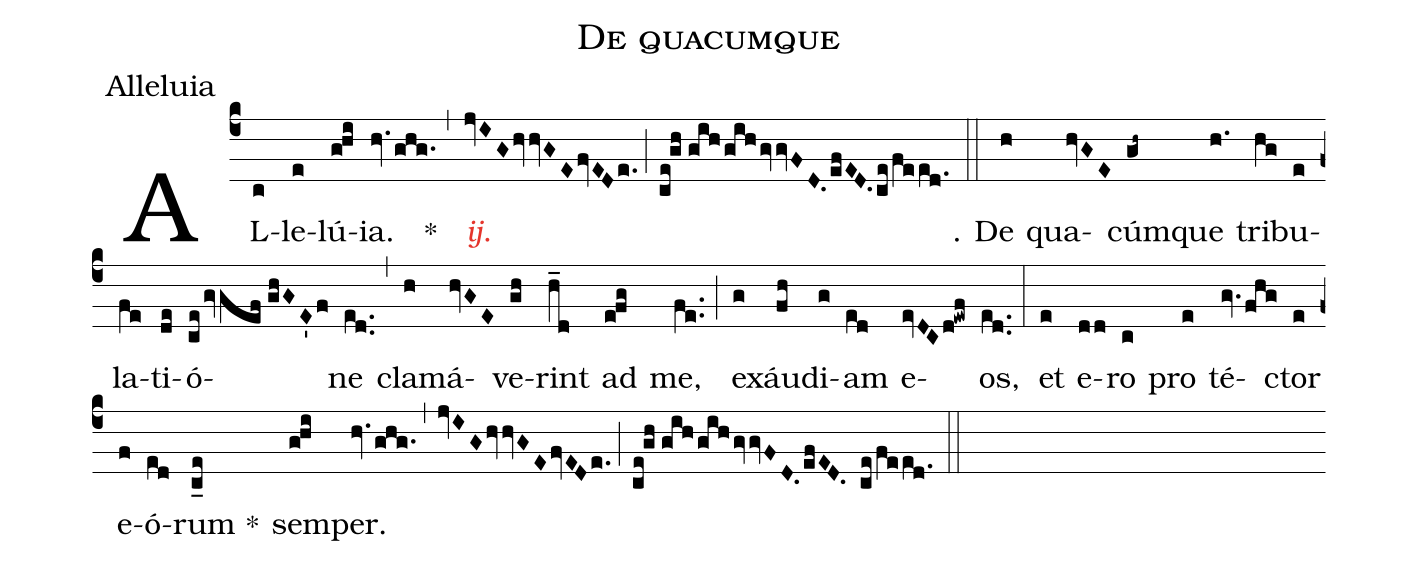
name:De quacumque;
office-part:Alleluia;
%%
(c4) AL(c)le(e)lú(g!hi)ia.(hv.ghg.) *(,)
<c><i>ij</i>.</c>(jvIGhvvGEfvEDe.;ce!gh//gih/gihgvvFD.efED.ce/feed.) (::)

℣. De(h) qua(hvGE)cúm(gh~)que(h.) tri(hg)bu(e)la(fe)ti(de)ó(cegvgef//ghGE'f)ne(ed..) (,)
cla(h)má(hvGE)ve(gh)rint(h_d) ad(e!fg) me,(fe..) (;)
ex(g)áu(fh)di(g)am(ed) e(evDCd!ewf)os,(ed..) (:)
et(e) e(dd)ro(c) pro(e) té(gv.fhg)ctor(e) e(f)ó(ed)rum *(c_e) sem(g!hi)per.(hv.ghg.,jvIGhvvGEfvEDe.;ce!gh//gih/gihgvvFD.efED. ce/feed.) (::)
